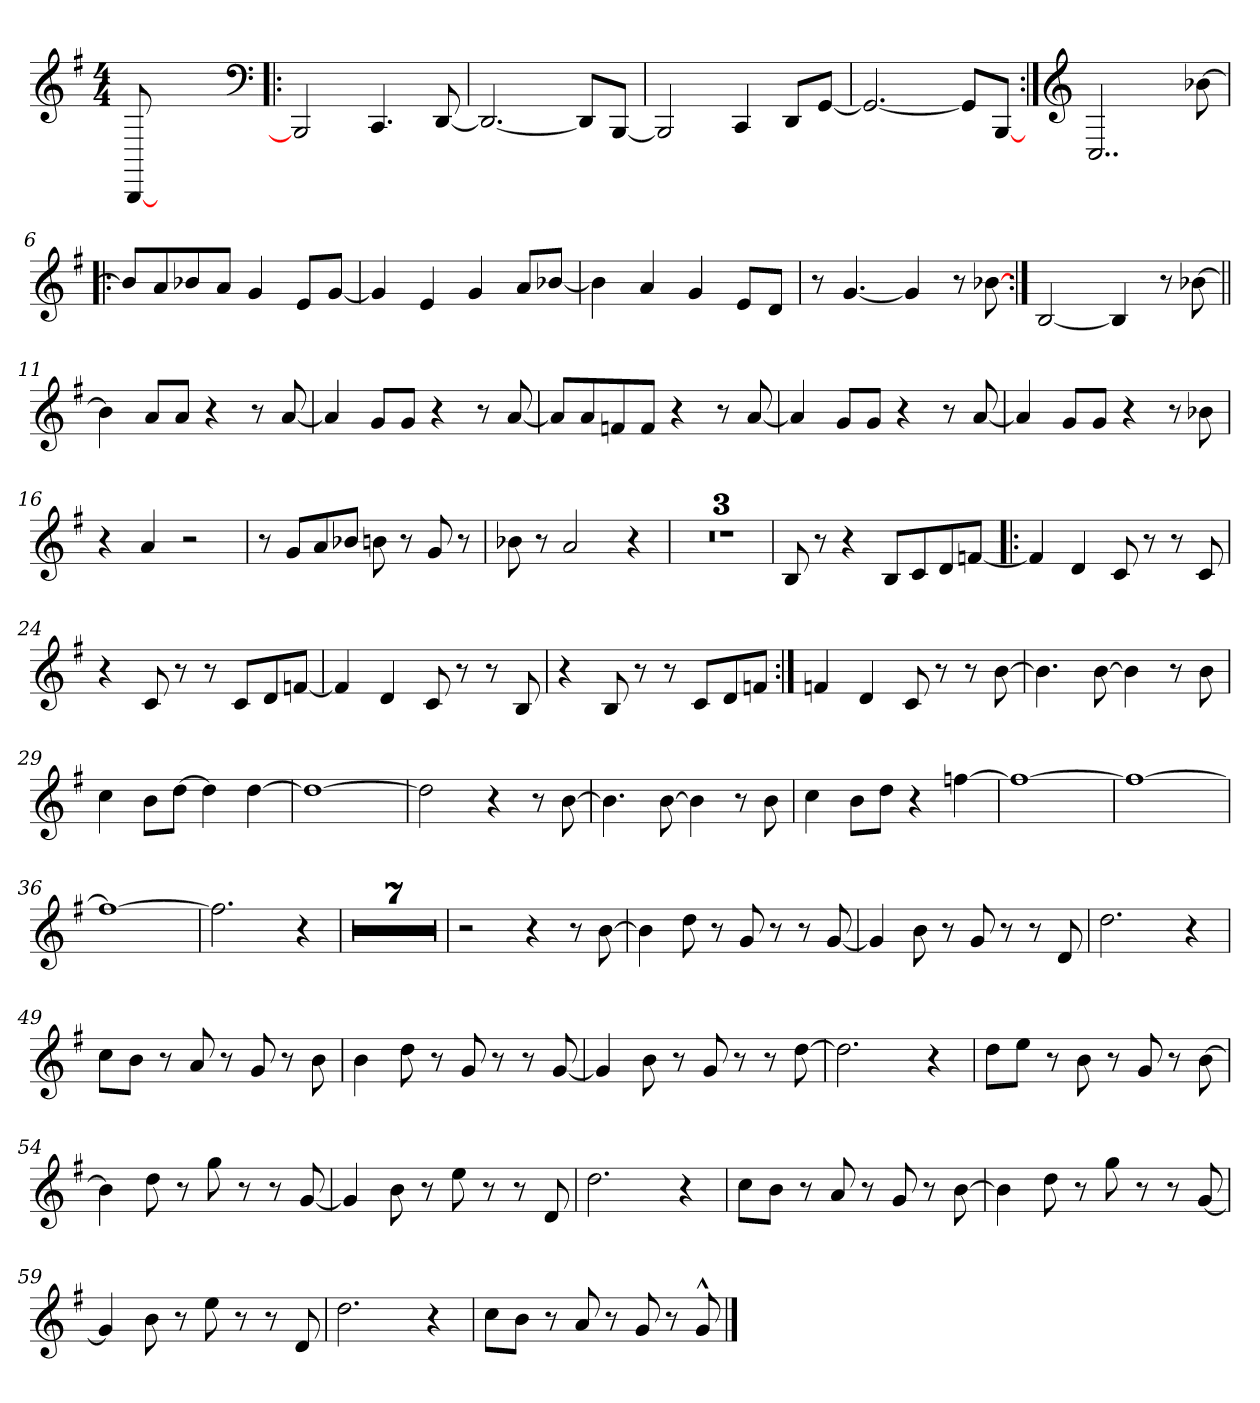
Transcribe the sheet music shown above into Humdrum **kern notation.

**kern
*part1
*staff1
*clefG2
*k[f#]
*G:
*M4/4
=
[8BBB/
2.ryy
*clefF4
=1!|:
2BBB/]
4.CC/
[8DD/
=2
2.DD/_
8DD/L]
[8BBB/J
=3
2BBB/]
4CC/
8DD/L
[8GG/J
=4
2.GG/_
8GG/L]
[8BBB/J
=5:|!
*clefG2
2..C/
[8b-X\
!!LO:LB:g=z
=6!|:
8b-/L]
8a/
8b-X/
8a/J
4g/
8e/L
[8g/J
=7
4g/]
4e/
4g/
8a/L
[8b-X/J
=8
4b-\]
4a/
4g/
8e/L
8d/J
=9
8r
[4.g/
4g/]
8r
[8b-X\
!!LO:LB:g=z
=10:|!
[2B/
4B/]
8r
[8b-X\
=11||
4b-\]
8a/L
8a/J
4r
8r
[8a/
=12
4a/]
8g/L
8g/J
4r
8r
[8a/
!!LO:LB:g=z
=13
8a/L]
8a/
8fn/
8f/J
4r
8r
[8a/
=14
4a/]
8g/L
8g/J
4r
8r
[8a/
=15
4a/]
8g/L
8g/J
4r
8r
8b-X\
=16
4r
4a/
2r
!!LO:LB:g=z
=17
8r
8g/L
8a/
8b-X/J
8bn\
8r
8g/
8r
=18
8b-X\
8r
2a/
4r
=19
1r
=20
1r
=21
1r
=22
8B/
8r
4r
8B/L
8c/
8d/
[8fn/J
!!LO:LB:g=z
=23!|:
4f/]
4d/
8c/
8r
8r
8c/
=24
4r
8c/
8r
8r
8c/L
8d/
[8fn/J
=25
4f/]
4d/
8c/
8r
8r
8B/
=26
4r
8B/
8r
8r
8c/L
8d/
8fn/J
!!LO:LB:g=z
=27:|!
4fn/
4d/
8c/
8r
8r
[8b\
=28
4.b\]
[8b\
4b\]
8r
8b\
=29
4cc\
8b\L
[8dd\J
4dd\]
[4dd\
!!LO:LB:g=z
=30
1dd_
=31
2dd\]
4r
8r
[8b\
=32
4.b\]
[8b\
4b\]
8r
8b\
=33
4cc\
8b\L
8dd\J
4r
[4ffn\
=34
1ff_
!!LO:LB:g=z
=35
1ff_
=36
1ff_
=37
2.ff\]
4r
=38
1r
=39
1r
=40
1r
=41
1r
=42
1r
=43
1r
=44
1r
=45
2r
4r
8r
[8b\
!!LO:PB:g=z
=46
4b\]
8dd\
8r
8g/
8r
8r
[8g/
=47
4g/]
8b\
8r
8g/
8r
8r
8d/
=48
2.dd\
4r
=49
8cc\L
8b\J
8r
8a/
8r
8g/
8r
8b\
!!LO:LB:g=z
=50
4b\
8dd\
8r
8g/
8r
8r
[8g/
=51
4g/]
8b\
8r
8g/
8r
8r
[8dd\
=52
2.dd\]
4r
=53
8dd\L
8ee\J
8r
8b\
8r
8g/
8r
[8b\
!!LO:LB:g=z
=54
4b\]
8dd\
8r
8gg\
8r
8r
[8g/
=55
4g/]
8b\
8r
8ee\
8r
8r
8d/
=56
2.dd\
4r
=57
8cc\L
8b\J
8r
8a/
8r
8g/
8r
[8b\
!!LO:LB:g=z
=58
4b\]
8dd\
8r
8gg\
8r
8r
[8g/
=59
4g/]
8b\
8r
8ee\
8r
8r
8d/
=60
2.dd\
4r
=61
8cc\L
8b\J
8r
8a/
8r
8g/
8r
8g^^</
==
*-
